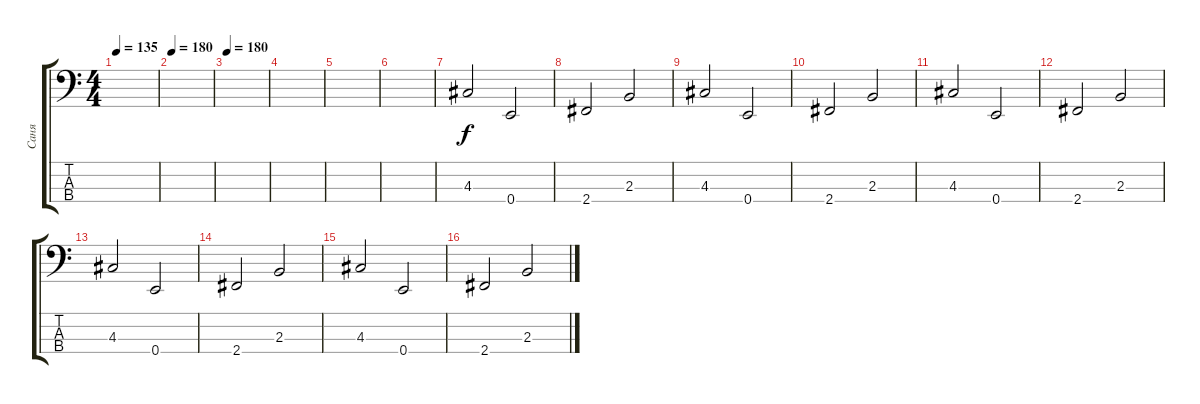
\track ("Саня" "Саня") {instrument electricbassfinger}
\staff {score tabs}
\tuning (G2 D2 A1 E1) {hide}
\ts (4 4)
\tempo 135
\clef f4
\ks c
|
\tempo 180
|
\tempo 180
|
|
|
|
4.3.2 0.4.2 |
2.4.2 2.3.2 |
4.3.2 0.4.2 |
2.4.2 2.3.2 |
4.3.2 0.4.2 |
2.4.2 2.3.2 |
4.3.2 0.4.2 |
2.4.2 2.3.2 |
4.3.2 0.4.2 |
2.4.2 2.3.2
